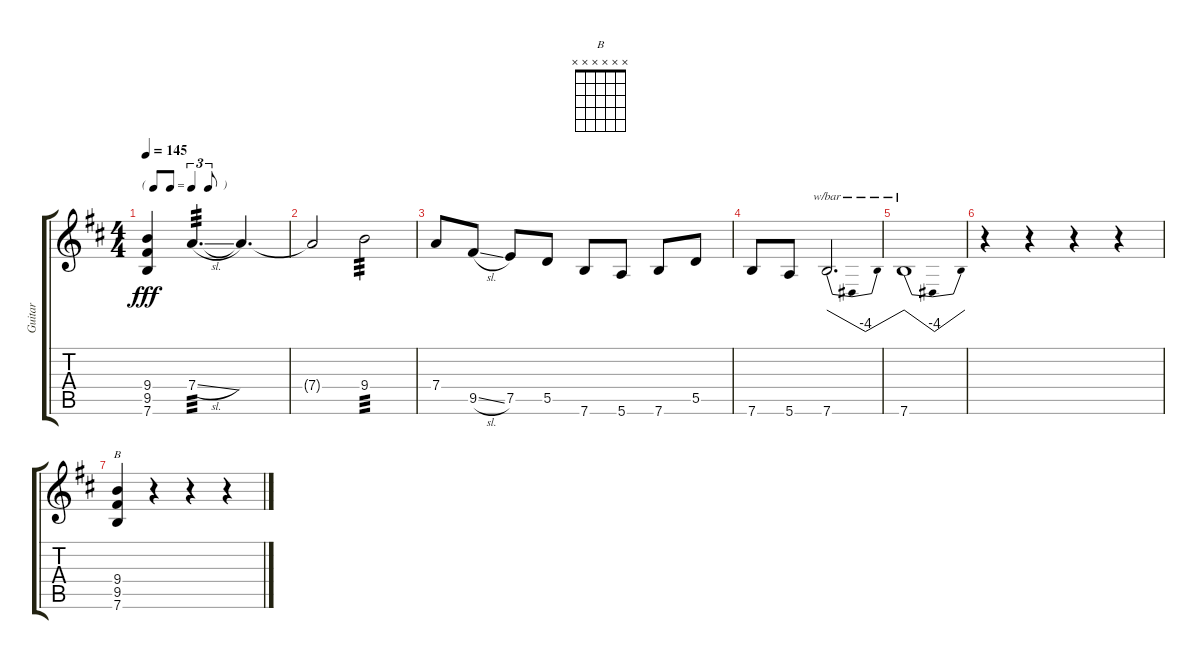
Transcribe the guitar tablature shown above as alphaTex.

\track ("Guitar" "Guitar") {instrument distortionguitar}
\staff {score tabs}
\tuning (E4 B3 G3 D3 A2 E2) {hide}
\chord ("B" x x x x x x)
\ts (4 4)
\tf triplet8th
\tempo 145
\clef g2
\ks d
(9.4{t} 9.5{t} 7.6{t}).4{dy fff} 7.4{sl}.4{d tp 3} 7.4{t}.4{d} |
7.4{t}.2 9.4.2{tp 3} |
7.4.8 9.5{sl}.8 7.5.8 5.5.8 7.6.8 5.6.8 7.6.8 5.5.8 |
7.6.8 5.6.8 7.6.2{d tbe (dip default 0 0 30 -16 60 0)} |
7.6.1{tbe (dip default 0 0 30 -16 60 0)} |
r.4 r.4 r.4 r.4 |
(9.4 9.5 7.6).4{ch "B"} r.4 r.4 r.4
